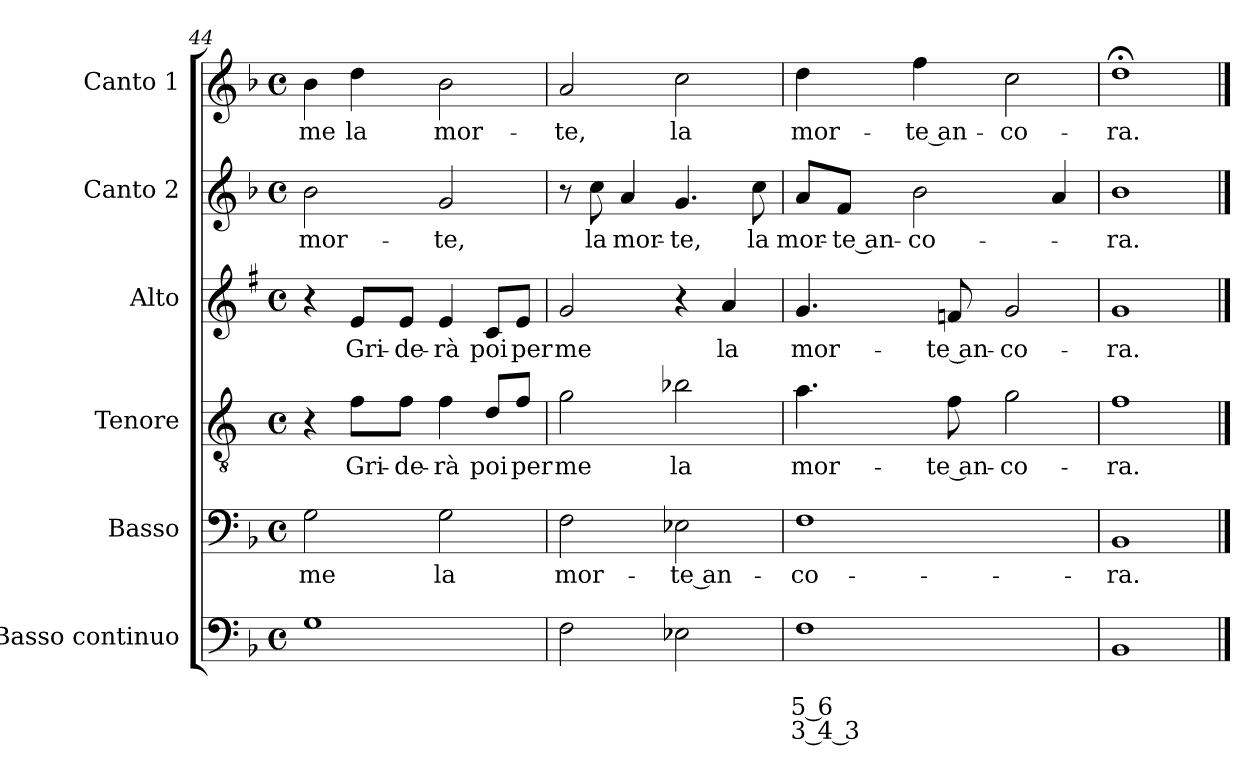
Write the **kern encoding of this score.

**kern	**text	**text	**text	**kern	**text	**kern	**text	**kern	**text	**kern	**text	**kern	**text
*part6	*part6	*part6	*part6	*part5	*part5	*part4	*part4	*part3	*part3	*part2	*part2	*part1	*part1
*staff6	*staff6	*staff6	*staff6	*staff5	*staff5	*staff4	*staff4	*staff3	*staff3	*staff2	*staff2	*staff1	*staff1
*I"Basso continuo	*	*	*	*I"Basso	*	*I"Tenore	*	*I"Alto	*	*I"Canto 2	*	*I"Canto 1	*
*I'BC	*	*	*	*I'B	*	*I'T	*	*I'A	*	*I'C2	*	*I'C1	*
*clefF4	*	*	*	*clefF4	*	*clefGv2	*	*clefG2	*	*clefG2	*	*clefG2	*
*	*	*	*	*	*	*ITrd4c7	*	*ITrd1c2	*	*	*	*	*
*k[b-]	*	*	*	*k[b-]	*	*k[b-]	*	*k[b-]	*	*k[b-]	*	*k[b-]	*
*F:	*	*	*	*F:	*	*F:	*	*F:	*	*F:	*	*F:	*
*M4/4	*	*	*	*M4/4	*	*M4/4	*	*M4/4	*	*M4/4	*	*M4/4	*
*met(c)	*	*	*	*met(c)	*	*met(c)	*	*met(c)	*	*met(c)	*	*met(c)	*
=44	=44	=44	=44	=44	=44	=44	=44	=44	=44	=44	=44	=44	=44
!	!	!	!	!	!LO:LY:b	!	!	!	!	!	!LO:LY:b	!	!LO:LY:b
1G	.	.	.	2G\	me	4r	.	4r	.	2b-\	mor-	4b-\	me
!	!	!	!	!	!	!	!LO:LY:b	!	!LO:LY:b	!	!	!	!LO:LY:b
.	.	.	.	.	.	8B-\L	Gri-	8d/L	Gri-	.	.	4dd\	la
!	!	!	!	!	!	!	!LO:LY:b	!	!LO:LY:b	!	!	!	!
.	.	.	.	.	.	8B-\J	-de-	8d/J	-de-	.	.	.	.
!	!	!	!	!	!LO:LY:b	!	!LO:LY:b	!	!LO:LY:b	!	!LO:LY:b	!	!LO:LY:b
.	.	.	.	2G\	la	4B-\	-rà	4d/	-rà	2g/	-te,	2b-\	mor-
!	!	!	!	!	!	!	!LO:LY:b	!	!LO:LY:b	!	!	!	!
.	.	.	.	.	.	8G/L	poi	8B-/L	poi	.	.	.	.
!	!	!	!	!	!	!	!LO:LY:b	!	!LO:LY:b	!	!	!	!
.	.	.	.	.	.	8B-/J	per	8d/J	per	.	.	.	.
=45	=45	=45	=45	=45	=45	=45	=45	=45	=45	=45	=45	=45	=45
!	!	!	!	!	!LO:LY:b	!	!LO:LY:b	!	!LO:LY:b	!	!	!	!LO:LY:b
2F\	.	.	.	2F\	mor-	2c\	me	2f/	me	8r	.	2a/	-te,
!	!	!	!	!	!	!	!	!	!	!	!LO:LY:b	!	!
.	.	.	.	.	.	.	.	.	.	8cc\	la	.	.
!	!	!	!	!	!	!	!	!	!	!	!LO:LY:b	!	!
.	.	.	.	.	.	.	.	.	.	4a/	mor-	.	.
!	!	!	!	!	!LO:LY:b	!	!LO:LY:b	!	!	!	!LO:LY:b	!	!LO:LY:b
2E-X\	.	.	.	2E-X\	-te an-	2e-X\	la	4r	.	4.g/	-te,	2cc\	la
!	!	!	!	!	!	!	!	!	!LO:LY:b	!	!	!	!
.	.	.	.	.	.	.	.	4g/	la	.	.	.	.
!	!	!	!	!	!	!	!	!	!	!	!LO:LY:b	!	!
.	.	.	.	.	.	.	.	.	.	8cc\	la	.	.
=46	=46	=46	=46	=46	=46	=46	=46	=46	=46	=46	=46	=46	=46
!	!	!LO:LY:b	!LO:LY:b	!	!LO:LY:b	!	!LO:LY:b	!	!LO:LY:b	!	!LO:LY:b	!	!LO:LY:b
1F	.	5 6	3 4 3	1F	-co-	4.d\	mor-	4.f/	mor-	8a/L	mor-	4dd\	mor-
!	!	!	!	!	!	!	!	!	!	!	!LO:LY:b	!	!
.	.	.	.	.	.	.	.	.	.	8f/J	-te an-	.	.
!	!	!	!	!	!	!	!	!	!	!	!LO:LY:b	!	!LO:LY:b
.	.	.	.	.	.	.	.	.	.	2b-\	-co-	4ff\	-te an-
!	!	!	!	!	!	!	!LO:LY:b	!	!LO:LY:b	!	!	!	!
.	.	.	.	.	.	8B-\	-te an-	8e-X/	-te an-	.	.	.	.
!	!	!	!	!	!	!	!LO:LY:b	!	!LO:LY:b	!	!	!	!LO:LY:b
.	.	.	.	.	.	2c\	-co-	2f/	-co-	.	.	2cc\	-co-
.	.	.	.	.	.	.	.	.	.	4a/	.	.	.
=47	=47	=47	=47	=47	=47	=47	=47	=47	=47	=47	=47	=47	=47
!	!	!	!	!	!LO:LY:b	!	!LO:LY:b	!	!LO:LY:b	!	!LO:LY:b	!	!LO:LY:b
1BB-	.	.	.	1BB-	-ra.	1B-	-ra.	1f	-ra.	1b-	-ra.	1dd;<	-ra.
==	==	==	==	==	==	==	==	==	==	==	==	==	==
*-	*-	*-	*-	*-	*-	*-	*-	*-	*-	*-	*-	*-	*-
